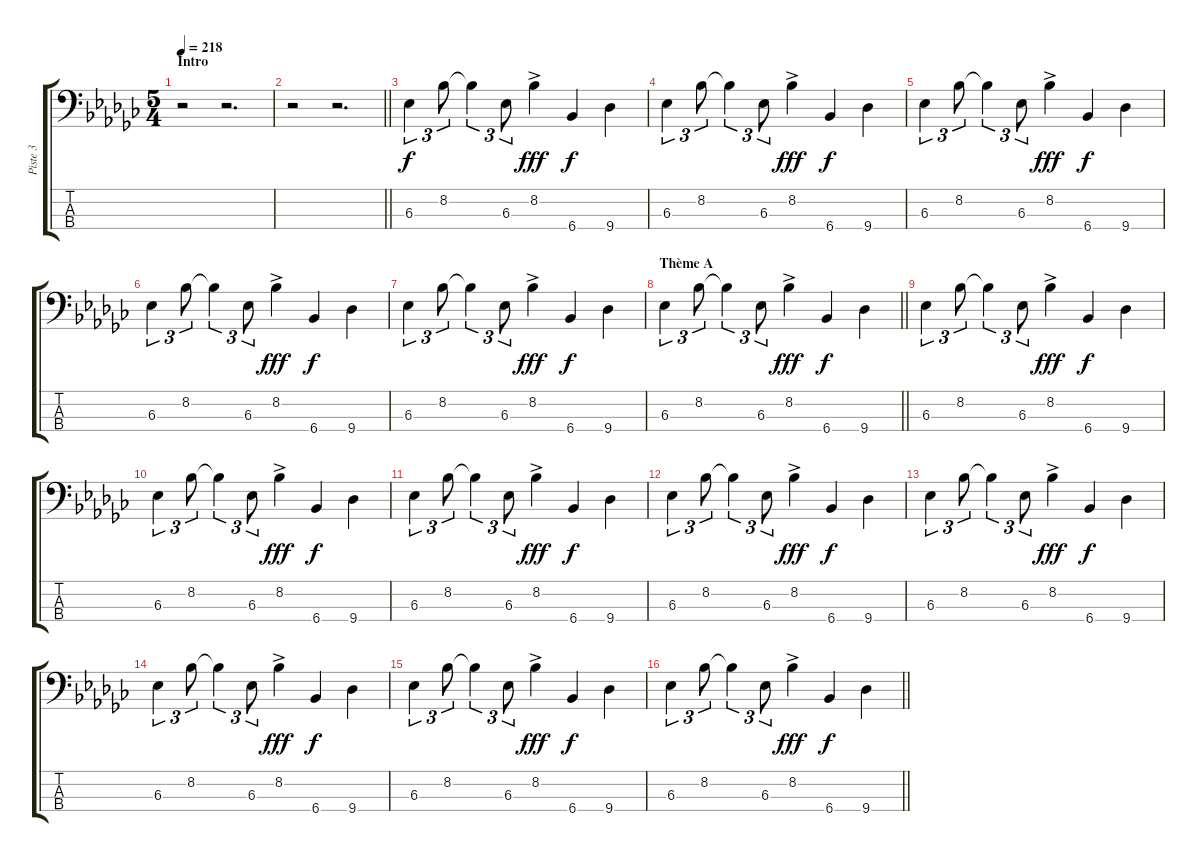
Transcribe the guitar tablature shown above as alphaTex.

\track ("Piste 3" "Piste 3") {instrument acousticbass}
\staff {score tabs}
\tuning (G2 D2 A1 E1) {hide}
\ts (5 4)
\section ("" "Intro")
\tempo 218
\clef f4
\ks ebminor
r.2{dy f instrument acousticbass} r.2{d} |
\barLineRight lightlight
r.2 r.2{d} |
6.3.4{tu (3 2)} 8.2.8{tu (3 2)} 8.2{t}.4{tu (3 2)} 6.3.8{tu (3 2)} 8.2{ac}.4{dy fff} 6.4.4{dy f} 9.4.4 |
6.3.4{tu (3 2)} 8.2.8{tu (3 2)} 8.2{t}.4{tu (3 2)} 6.3.8{tu (3 2)} 8.2{ac}.4{dy fff} 6.4.4{dy f} 9.4.4 |
6.3.4{tu (3 2)} 8.2.8{tu (3 2)} 8.2{t}.4{tu (3 2)} 6.3.8{tu (3 2)} 8.2{ac}.4{dy fff} 6.4.4{dy f} 9.4.4 |
6.3.4{tu (3 2)} 8.2.8{tu (3 2)} 8.2{t}.4{tu (3 2)} 6.3.8{tu (3 2)} 8.2{ac}.4{dy fff} 6.4.4{dy f} 9.4.4 |
6.3.4{tu (3 2)} 8.2.8{tu (3 2)} 8.2{t}.4{tu (3 2)} 6.3.8{tu (3 2)} 8.2{ac}.4{dy fff} 6.4.4{dy f} 9.4.4 |
\section ("" "Thème A")
\barLineRight lightlight
6.3.4{tu (3 2)} 8.2.8{tu (3 2)} 8.2{t}.4{tu (3 2)} 6.3.8{tu (3 2)} 8.2{ac}.4{dy fff} 6.4.4{dy f} 9.4.4 |
6.3.4{tu (3 2) volume 14 balance 3 instrument acousticbass} 8.2.8{tu (3 2)} 8.2{t}.4{tu (3 2)} 6.3.8{tu (3 2)} 8.2{ac}.4{dy fff} 6.4.4{dy f} 9.4.4 |
6.3.4{tu (3 2)} 8.2.8{tu (3 2)} 8.2{t}.4{tu (3 2)} 6.3.8{tu (3 2)} 8.2{ac}.4{dy fff} 6.4.4{dy f} 9.4.4 |
6.3.4{tu (3 2)} 8.2.8{tu (3 2)} 8.2{t}.4{tu (3 2)} 6.3.8{tu (3 2)} 8.2{ac}.4{dy fff} 6.4.4{dy f} 9.4.4 |
6.3.4{tu (3 2)} 8.2.8{tu (3 2)} 8.2{t}.4{tu (3 2)} 6.3.8{tu (3 2)} 8.2{ac}.4{dy fff} 6.4.4{dy f} 9.4.4 |
6.3.4{tu (3 2)} 8.2.8{tu (3 2)} 8.2{t}.4{tu (3 2)} 6.3.8{tu (3 2)} 8.2{ac}.4{dy fff} 6.4.4{dy f} 9.4.4 |
6.3.4{tu (3 2)} 8.2.8{tu (3 2)} 8.2{t}.4{tu (3 2)} 6.3.8{tu (3 2)} 8.2{ac}.4{dy fff} 6.4.4{dy f} 9.4.4 |
6.3.4{tu (3 2)} 8.2.8{tu (3 2)} 8.2{t}.4{tu (3 2)} 6.3.8{tu (3 2)} 8.2{ac}.4{dy fff} 6.4.4{dy f} 9.4.4 |
\barLineRight lightlight
6.3.4{tu (3 2)} 8.2.8{tu (3 2)} 8.2{t}.4{tu (3 2)} 6.3.8{tu (3 2)} 8.2{ac}.4{dy fff} 6.4.4{dy f} 9.4.4
